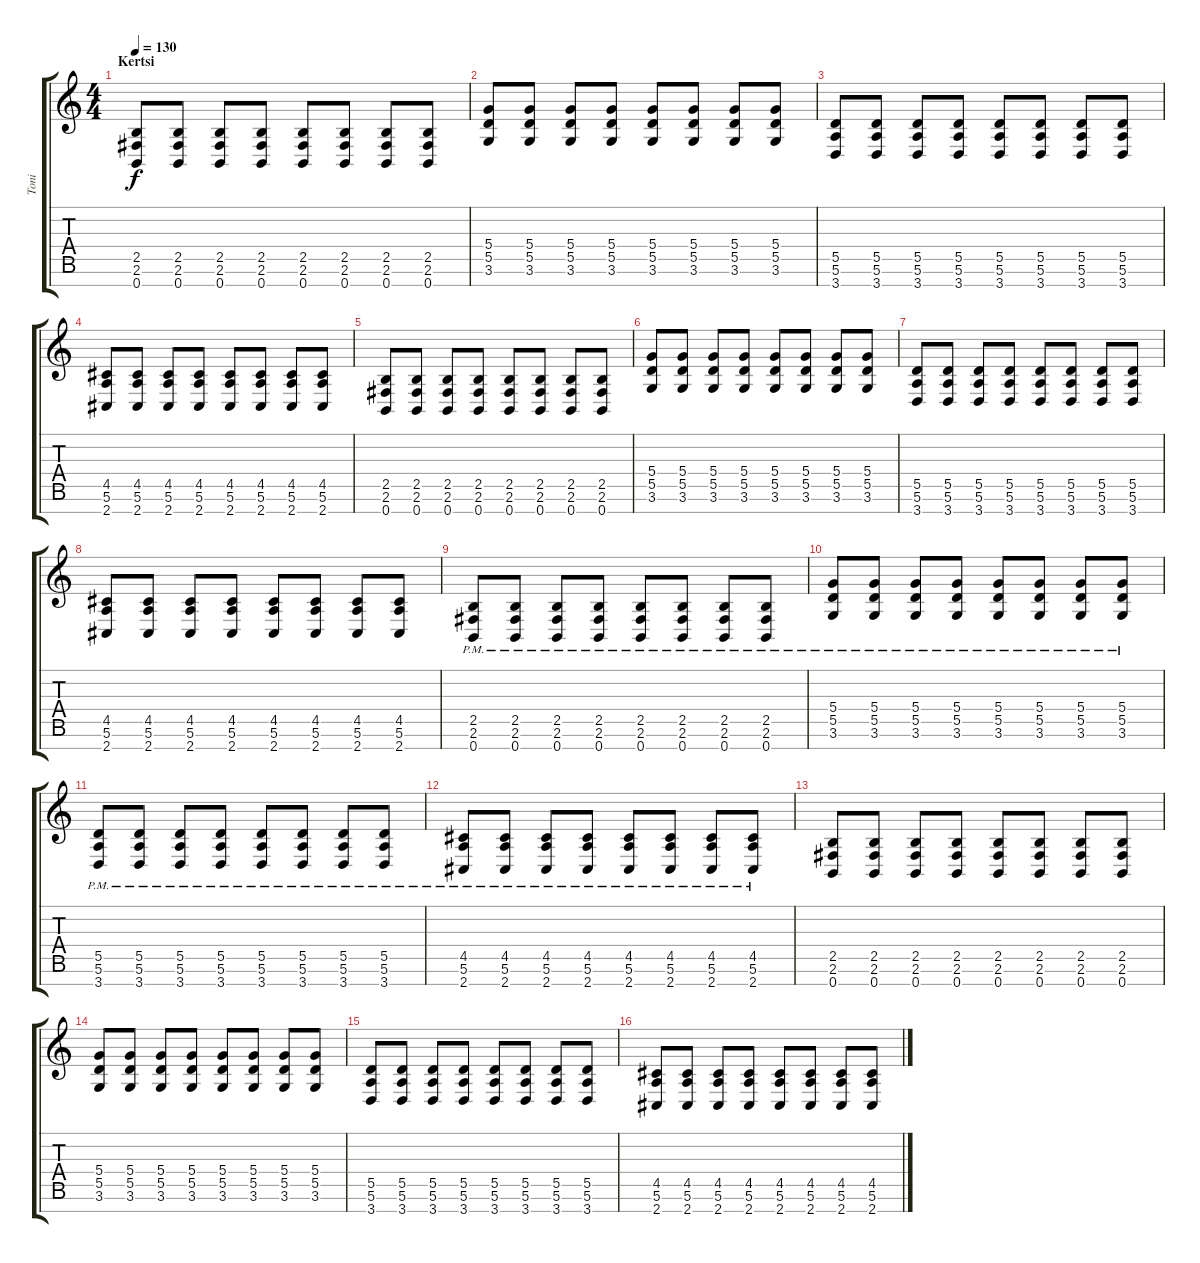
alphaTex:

\track ("Toni" "Toni") {instrument distortionguitar}
\staff {score tabs}
\tuning (E4 B3 G3 D3 A2 E2 B1) {hide}
\ts (4 4)
\section ("" "Kertsi")
\tempo 130
\clef g2
\ks c
(2.5 2.6 0.7).8{dy f volume 15 instrument distortionguitar} (2.5 2.6 0.7).8 (2.5 2.6 0.7).8 (2.5 2.6 0.7).8 (2.5 2.6 0.7).8 (2.5 2.6 0.7).8 (2.5 2.6 0.7).8 (2.5 2.6 0.7).8 |
(5.4 5.5 3.6).8 (5.4 5.5 3.6).8 (5.4 5.5 3.6).8 (5.4 5.5 3.6).8 (5.4 5.5 3.6).8 (5.4 5.5 3.6).8 (5.4 5.5 3.6).8 (5.4 5.5 3.6).8 |
(5.5 5.6 3.7).8 (5.5 5.6 3.7).8 (5.5 5.6 3.7).8 (5.5 5.6 3.7).8 (5.5 5.6 3.7).8 (5.5 5.6 3.7).8 (5.5 5.6 3.7).8 (5.5 5.6 3.7).8 |
(4.5 5.6 2.7).8 (4.5 5.6 2.7).8 (4.5 5.6 2.7).8 (4.5 5.6 2.7).8 (4.5 5.6 2.7).8 (4.5 5.6 2.7).8 (4.5 5.6 2.7).8 (4.5 5.6 2.7).8 |
(2.5 2.6 0.7).8 (2.5 2.6 0.7).8 (2.5 2.6 0.7).8 (2.5 2.6 0.7).8 (2.5 2.6 0.7).8 (2.5 2.6 0.7).8 (2.5 2.6 0.7).8 (2.5 2.6 0.7).8 |
(5.4 5.5 3.6).8 (5.4 5.5 3.6).8 (5.4 5.5 3.6).8 (5.4 5.5 3.6).8 (5.4 5.5 3.6).8 (5.4 5.5 3.6).8 (5.4 5.5 3.6).8 (5.4 5.5 3.6).8 |
(5.5 5.6 3.7).8 (5.5 5.6 3.7).8 (5.5 5.6 3.7).8 (5.5 5.6 3.7).8 (5.5 5.6 3.7).8 (5.5 5.6 3.7).8 (5.5 5.6 3.7).8 (5.5 5.6 3.7).8 |
(4.5 5.6 2.7).8 (4.5 5.6 2.7).8 (4.5 5.6 2.7).8 (4.5 5.6 2.7).8 (4.5 5.6 2.7).8 (4.5 5.6 2.7).8 (4.5 5.6 2.7).8 (4.5 5.6 2.7).8 |
(2.5{pm} 2.6{pm} 0.7{pm}).8 (2.5{pm} 2.6{pm} 0.7{pm}).8 (2.5{pm} 2.6{pm} 0.7{pm}).8 (2.5{pm} 2.6{pm} 0.7{pm}).8 (2.5{pm} 2.6{pm} 0.7{pm}).8 (2.5{pm} 2.6{pm} 0.7{pm}).8 (2.5{pm} 2.6{pm} 0.7{pm}).8 (2.5{pm} 2.6{pm} 0.7{pm}).8 |
(5.4{pm} 5.5{pm} 3.6{pm}).8 (5.4{pm} 5.5{pm} 3.6{pm}).8 (5.4{pm} 5.5{pm} 3.6{pm}).8 (5.4{pm} 5.5{pm} 3.6{pm}).8 (5.4{pm} 5.5{pm} 3.6{pm}).8 (5.4{pm} 5.5{pm} 3.6{pm}).8 (5.4{pm} 5.5{pm} 3.6{pm}).8 (5.4{pm} 5.5{pm} 3.6{pm}).8 |
(5.5{pm} 5.6{pm} 3.7{pm}).8 (5.5{pm} 5.6{pm} 3.7{pm}).8 (5.5{pm} 5.6{pm} 3.7{pm}).8 (5.5{pm} 5.6{pm} 3.7{pm}).8 (5.5{pm} 5.6{pm} 3.7{pm}).8 (5.5{pm} 5.6{pm} 3.7{pm}).8 (5.5{pm} 5.6{pm} 3.7{pm}).8 (5.5{pm} 5.6{pm} 3.7{pm}).8 |
(4.5{pm} 5.6{pm} 2.7{pm}).8 (4.5{pm} 5.6{pm} 2.7{pm}).8 (4.5{pm} 5.6{pm} 2.7{pm}).8 (4.5{pm} 5.6{pm} 2.7{pm}).8 (4.5{pm} 5.6{pm} 2.7{pm}).8 (4.5{pm} 5.6{pm} 2.7{pm}).8 (4.5{pm} 5.6{pm} 2.7{pm}).8 (4.5{pm} 5.6{pm} 2.7{pm}).8 |
(2.5 2.6 0.7).8 (2.5 2.6 0.7).8 (2.5 2.6 0.7).8 (2.5 2.6 0.7).8 (2.5 2.6 0.7).8 (2.5 2.6 0.7).8 (2.5 2.6 0.7).8 (2.5 2.6 0.7).8 |
(5.4 5.5 3.6).8 (5.4 5.5 3.6).8 (5.4 5.5 3.6).8 (5.4 5.5 3.6).8 (5.4 5.5 3.6).8 (5.4 5.5 3.6).8 (5.4 5.5 3.6).8 (5.4 5.5 3.6).8 |
(5.5 5.6 3.7).8 (5.5 5.6 3.7).8 (5.5 5.6 3.7).8 (5.5 5.6 3.7).8 (5.5 5.6 3.7).8 (5.5 5.6 3.7).8 (5.5 5.6 3.7).8 (5.5 5.6 3.7).8 |
(4.5 5.6 2.7).8 (4.5 5.6 2.7).8 (4.5 5.6 2.7).8 (4.5 5.6 2.7).8 (4.5 5.6 2.7).8 (4.5 5.6 2.7).8 (4.5 5.6 2.7).8 (4.5 5.6 2.7).8
